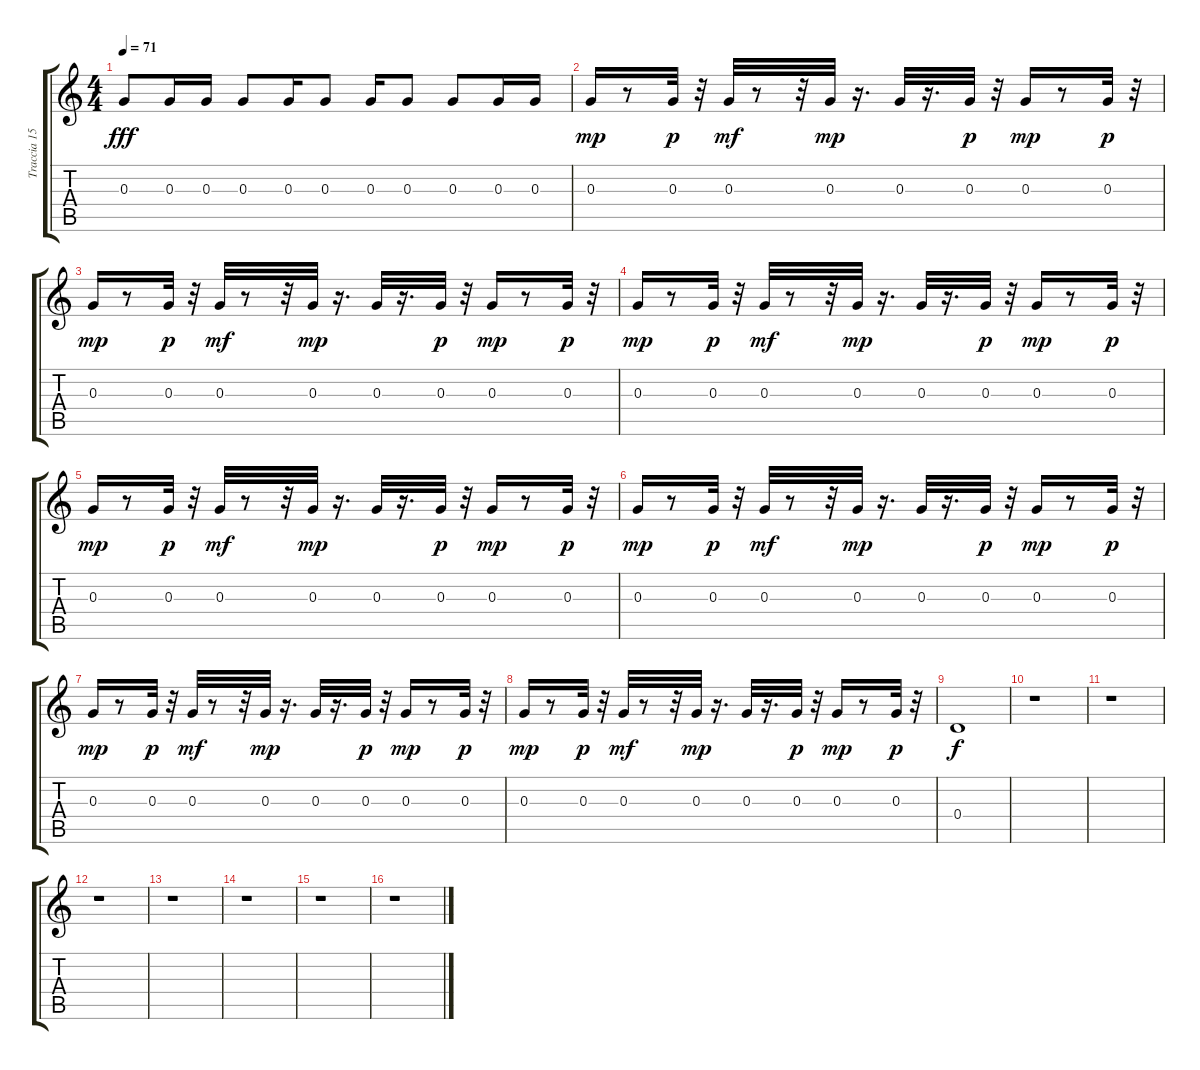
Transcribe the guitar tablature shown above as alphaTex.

\track ("Traccia 15" "Traccia 15") {instrument distortionguitar}
\staff {score tabs}
\tuning (E4 B3 G3 D3 A2 E2) {hide}
\ts (4 4)
\tempo 71
\clef g2
\ks c
0.3.8{dy fff} 0.3.16 0.3.16 0.3.8 0.3.16 0.3.8 0.3.16 0.3.8 0.3.8 0.3.16 0.3.16 |
0.3.16{dy mp} r.8 0.3.32{dy p} r.32 0.3.32{dy mf} r.8 r.32 0.3.32{dy mp} r.16{d} 0.3.32 r.16{d} 0.3.32{dy p} r.32 0.3.16{dy mp} r.8 0.3.32{dy p} r.32 |
0.3.16{dy mp} r.8 0.3.32{dy p} r.32 0.3.32{dy mf} r.8 r.32 0.3.32{dy mp} r.16{d} 0.3.32 r.16{d} 0.3.32{dy p} r.32 0.3.16{dy mp} r.8 0.3.32{dy p} r.32 |
0.3.16{dy mp} r.8 0.3.32{dy p} r.32 0.3.32{dy mf} r.8 r.32 0.3.32{dy mp} r.16{d} 0.3.32 r.16{d} 0.3.32{dy p} r.32 0.3.16{dy mp} r.8 0.3.32{dy p} r.32 |
0.3.16{dy mp} r.8 0.3.32{dy p} r.32 0.3.32{dy mf} r.8 r.32 0.3.32{dy mp} r.16{d} 0.3.32 r.16{d} 0.3.32{dy p} r.32 0.3.16{dy mp} r.8 0.3.32{dy p} r.32 |
0.3.16{dy mp} r.8 0.3.32{dy p} r.32 0.3.32{dy mf} r.8 r.32 0.3.32{dy mp} r.16{d} 0.3.32 r.16{d} 0.3.32{dy p} r.32 0.3.16{dy mp} r.8 0.3.32{dy p} r.32 |
0.3.16{dy mp} r.8 0.3.32{dy p} r.32 0.3.32{dy mf} r.8 r.32 0.3.32{dy mp} r.16{d} 0.3.32 r.16{d} 0.3.32{dy p} r.32 0.3.16{dy mp} r.8 0.3.32{dy p} r.32 |
0.3.16{dy mp} r.8 0.3.32{dy p} r.32 0.3.32{dy mf} r.8 r.32 0.3.32{dy mp} r.16{d} 0.3.32 r.16{d} 0.3.32{dy p} r.32 0.3.16{dy mp} r.8 0.3.32{dy p} r.32 |
0.4.1{dy f} |
r.1 |
r.1 |
r.1 |
r.1 |
r.1 |
r.1 |
r.1
